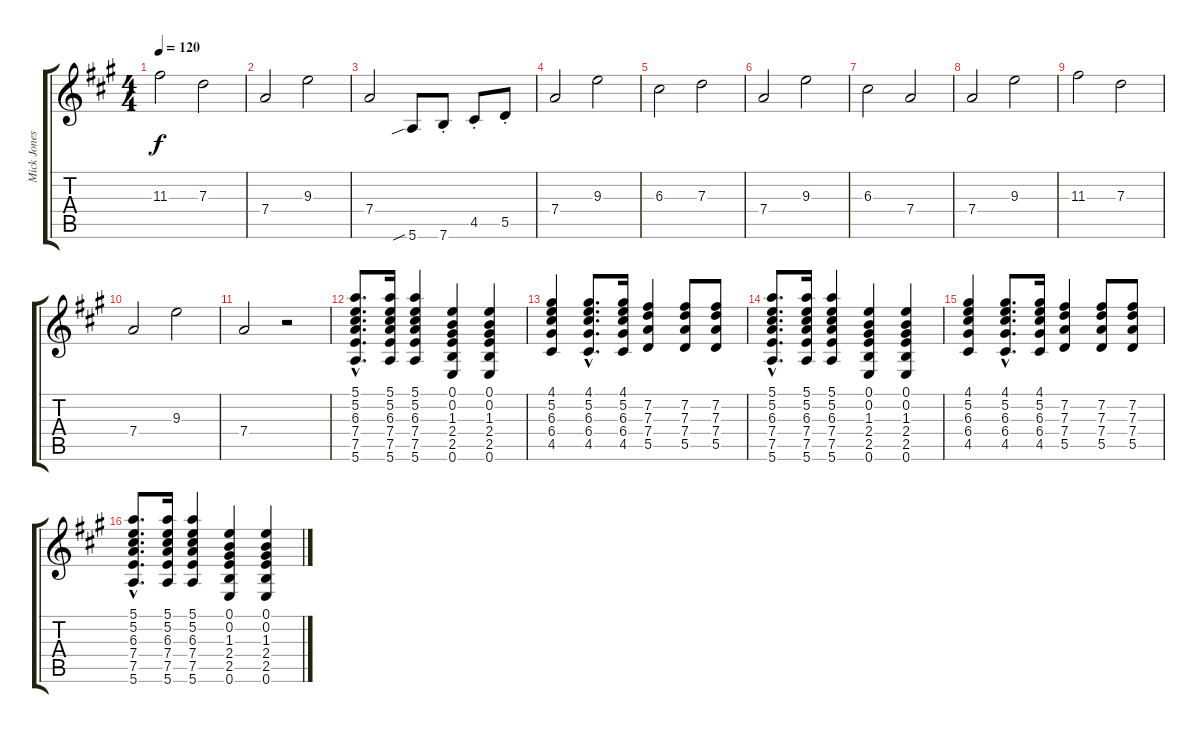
\track ("Mick Jones (lead guitar)" "Mick Jones") {instrument distortionguitar}
\staff {score tabs}
\tuning (E4 B3 G3 D3 A2 E2) {hide}
\ts (4 4)
\tempo 120
\clef g2
\ks a
11.3.2{dy f} 7.3.2 |
7.4.2 9.3.2 |
7.4.2 5.6{sib}.8 7.6{st}.8 4.5{st}.8 5.5{st}.8 |
7.4.2 9.3.2 |
6.3.2 7.3.2 |
7.4.2 9.3.2 |
6.3.2 7.4.2 |
7.4.2 9.3.2 |
11.3.2 7.3.2 |
7.4.2 9.3.2 |
7.4.2 r.2 |
(5.1{hac} 5.2{hac} 6.3{hac} 7.4{hac} 7.5{hac} 5.6{hac}).8{d} (5.1 5.2 6.3 7.4 7.5 5.6).16 (5.1 5.2 6.3 7.4 7.5 5.6).4 (0.1 0.2 1.3 2.4 2.5 0.6).4 (0.1 0.2 1.3 2.4 2.5 0.6).4 |
(4.1 5.2 6.3 6.4 4.5).4 (4.1{hac} 5.2{hac} 6.3{hac} 6.4{hac} 4.5{hac}).8{d} (4.1 5.2 6.3 6.4 4.5).16 (7.2 7.3 7.4 5.5).4 (7.2 7.3 7.4 5.5).8 (7.2 7.3 7.4 5.5).8 |
(5.1{hac} 5.2{hac} 6.3{hac} 7.4{hac} 7.5{hac} 5.6{hac}).8{d} (5.1 5.2 6.3 7.4 7.5 5.6).16 (5.1 5.2 6.3 7.4 7.5 5.6).4 (0.1 0.2 1.3 2.4 2.5 0.6).4 (0.1 0.2 1.3 2.4 2.5 0.6).4 |
(4.1 5.2 6.3 6.4 4.5).4 (4.1{hac} 5.2{hac} 6.3{hac} 6.4{hac} 4.5{hac}).8{d} (4.1 5.2 6.3 6.4 4.5).16 (7.2 7.3 7.4 5.5).4 (7.2 7.3 7.4 5.5).8 (7.2 7.3 7.4 5.5).8 |
(5.1{hac} 5.2{hac} 6.3{hac} 7.4{hac} 7.5{hac} 5.6{hac}).8{d} (5.1 5.2 6.3 7.4 7.5 5.6).16 (5.1 5.2 6.3 7.4 7.5 5.6).4 (0.1 0.2 1.3 2.4 2.5 0.6).4 (0.1 0.2 1.3 2.4 2.5 0.6).4
